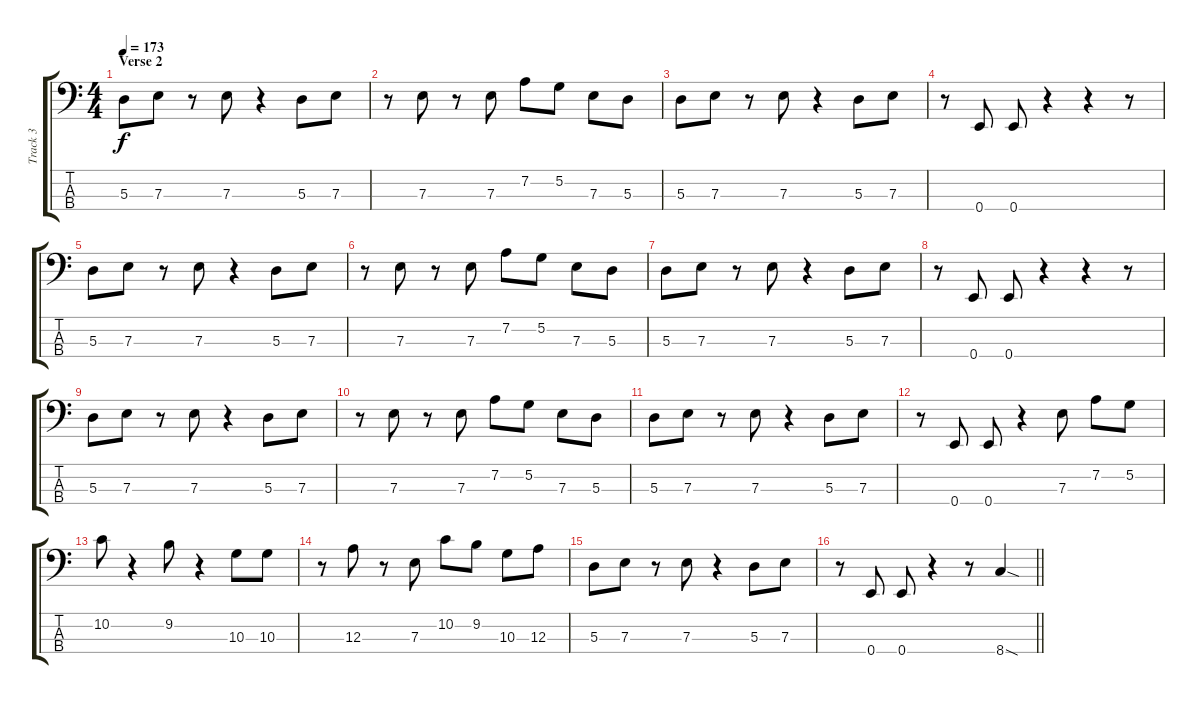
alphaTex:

\track ("Track 3" "Track 3") {instrument electricbassfinger}
\staff {score tabs}
\tuning (G2 D2 A1 E1) {hide}
\ts (4 4)
\section ("" "Verse 2")
\tempo 173
\clef f4
\ks c
5.3.8{dy f} 7.3.8 r.8 7.3.8 r.4 5.3.8 7.3.8 |
r.8 7.3.8 r.8 7.3.8 7.2.8 5.2.8 7.3.8 5.3.8 |
5.3.8 7.3.8 r.8 7.3.8 r.4 5.3.8 7.3.8 |
r.8 0.4.8 0.4.8 r.4 r.4 r.8 |
5.3.8 7.3.8 r.8 7.3.8 r.4 5.3.8 7.3.8 |
r.8 7.3.8 r.8 7.3.8 7.2.8 5.2.8 7.3.8 5.3.8 |
5.3.8 7.3.8 r.8 7.3.8 r.4 5.3.8 7.3.8 |
r.8 0.4.8 0.4.8 r.4 r.4 r.8 |
5.3.8 7.3.8 r.8 7.3.8 r.4 5.3.8 7.3.8 |
r.8 7.3.8 r.8 7.3.8 7.2.8 5.2.8 7.3.8 5.3.8 |
5.3.8 7.3.8 r.8 7.3.8 r.4 5.3.8 7.3.8 |
r.8 0.4.8 0.4.8 r.4 7.3.8 7.2.8 5.2.8 |
10.2.8 r.4 9.2.8 r.4 10.3.8 10.3.8 |
r.8 12.3.8 r.8 7.3.8 10.2.8 9.2.8 10.3.8 12.3.8 |
5.3.8 7.3.8 r.8 7.3.8 r.4 5.3.8 7.3.8 |
\barLineRight lightlight
r.8 0.4.8 0.4.8 r.4 r.8 8.4{sod}.4
